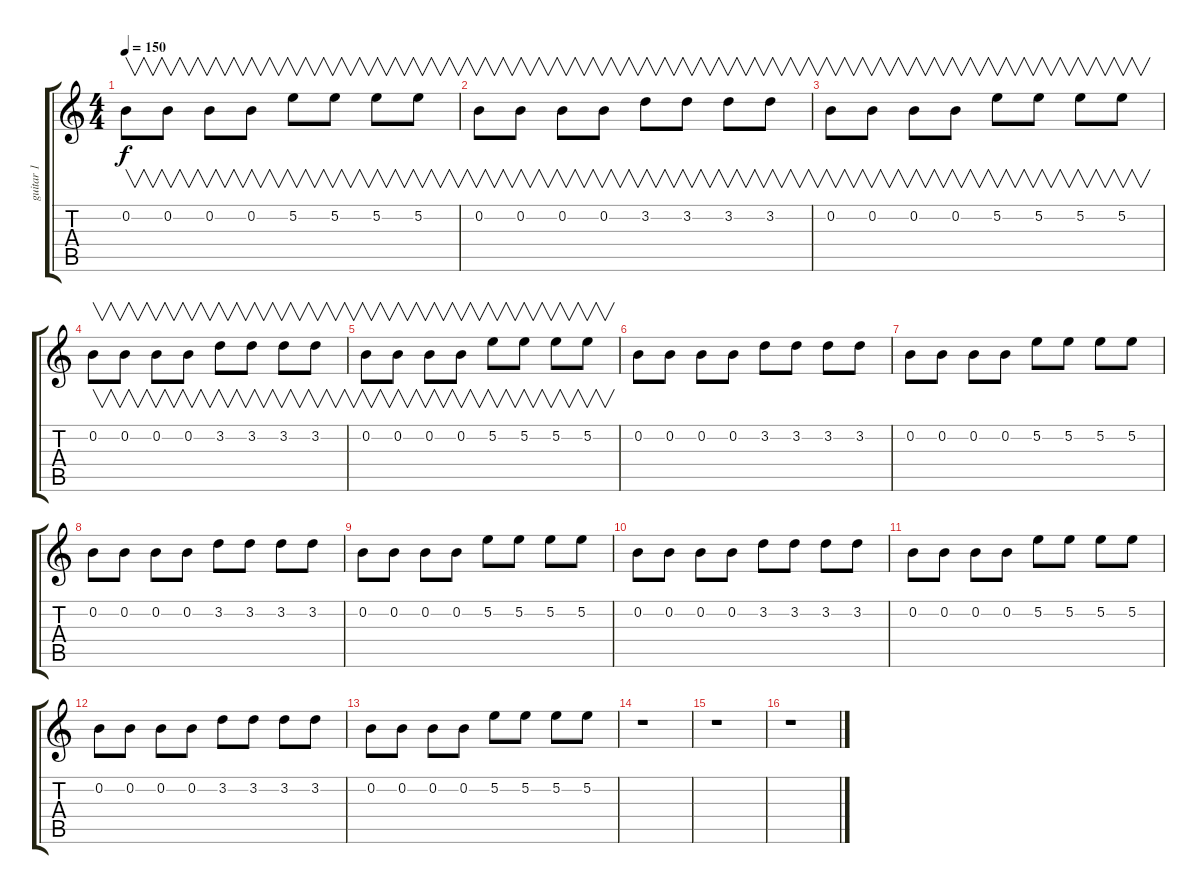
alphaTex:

\track ("guitar 1" "guitar 1") {instrument distortionguitar}
\staff {score tabs}
\tuning (E4 B3 G3 D3 A2 E2) {hide}
\ts (4 4)
\tempo 150
\clef g2
\ks c
0.2.8{v dy f} 0.2.8{v} 0.2.8{v} 0.2.8{v} 5.2.8{v} 5.2.8{v} 5.2.8{v} 5.2.8{v} |
0.2.8{v} 0.2.8{v} 0.2.8{v} 0.2.8{v} 3.2.8{v} 3.2.8{v} 3.2.8{v} 3.2.8{v} |
0.2.8{v} 0.2.8{v} 0.2.8{v} 0.2.8{v} 5.2.8{v} 5.2.8{v} 5.2.8{v} 5.2.8{v} |
0.2.8{v} 0.2.8{v} 0.2.8{v} 0.2.8{v} 3.2.8{v} 3.2.8{v} 3.2.8{v} 3.2.8{v} |
0.2.8{v} 0.2.8{v} 0.2.8{v} 0.2.8{v} 5.2.8{v} 5.2.8{v} 5.2.8{v} 5.2.8{v} |
0.2.8 0.2.8 0.2.8 0.2.8 3.2.8 3.2.8 3.2.8 3.2.8 |
0.2.8 0.2.8 0.2.8 0.2.8 5.2.8 5.2.8 5.2.8 5.2.8 |
0.2.8 0.2.8 0.2.8 0.2.8 3.2.8 3.2.8 3.2.8 3.2.8 |
0.2.8 0.2.8 0.2.8 0.2.8 5.2.8 5.2.8 5.2.8 5.2.8 |
0.2.8 0.2.8 0.2.8 0.2.8 3.2.8 3.2.8 3.2.8 3.2.8 |
0.2.8 0.2.8 0.2.8 0.2.8 5.2.8 5.2.8 5.2.8 5.2.8 |
0.2.8 0.2.8 0.2.8 0.2.8 3.2.8 3.2.8 3.2.8 3.2.8 |
0.2.8 0.2.8 0.2.8 0.2.8 5.2.8 5.2.8 5.2.8 5.2.8 |
r.1 |
r.1 |
r.1
